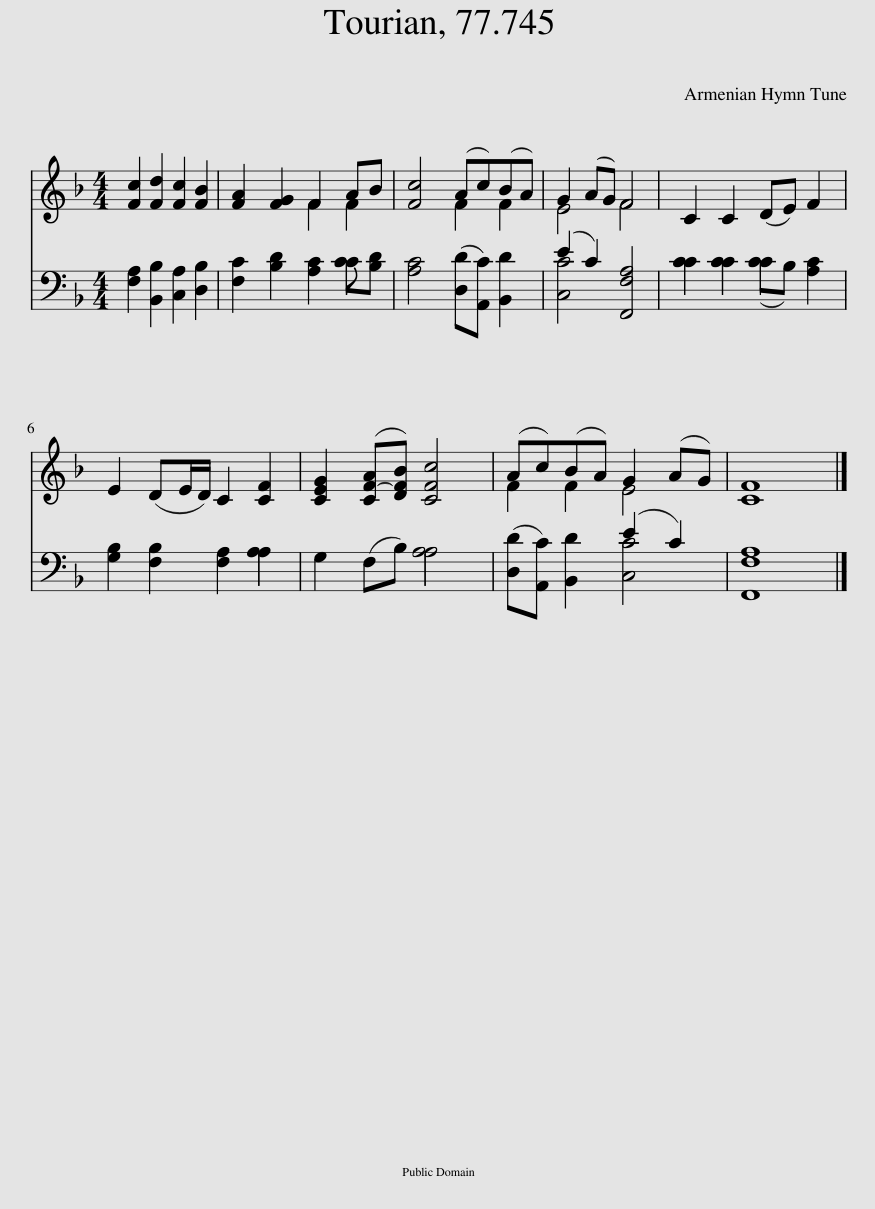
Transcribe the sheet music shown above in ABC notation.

X:1
%%score ( 1 2 ) ( 3 4 )
L:1/8
M:4/4
I:linebreak $
K:F
V:1 treble
V:2 treble
V:3 bass
V:4 bass
V:1
 [Fc]2 [Fd]2 [Fc]2 [FB]2 | [FA]2 [FG]2 F2 AB | [Fc]4 (Ac)(BA) | G2 (AG) F4 | C2 C2 (DE) F2 |$ %5
 E2 (DE/D/) C2 [CF]2 | [CEG]2 ([CF-A][DFB]) [CFc]4 | (Ac)(BA) G2 (AG) | [CF]8 |] %9
V:2
 x8 | x4 F2 F2 | x4 F2 F2 | E4 F4 | x8 |$ %5
 x8 | x8 | F2 F2 E4 | x8 |] %9
V:3
 [F,A,]2 [B,,B,]2 [C,A,]2 [D,B,]2 | [F,C]2 [B,D]2 [A,C]2 C[B,D] | [A,C]4 ([D,D][A,,C]) [B,,D]2 | (E2 C2) [F,,F,A,]4 | C2 C2 (CB,) [A,C]2 |$ %5
 [G,B,]2 [F,B,]2 [F,A,]2 A,2 | G,2 (F,B,) A,4 | ([D,D][A,,C]) [B,,D]2 (E2 C2) | [F,,F,A,]8 |] %9
V:4
 x8 | x6 C x | x8 | [C,C]4 x4 | C2 C2 C2 x2 |$ %5
 x6 A,2 | x4 A,4 | x4 [C,C]4 | x8 |] %9
